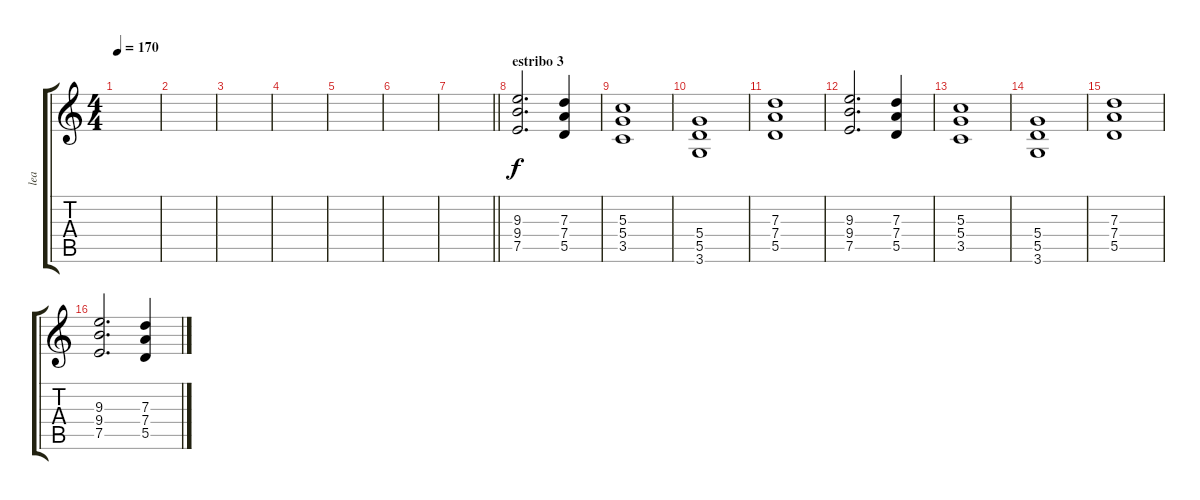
\track ("lea" "lea") {instrument distortionguitar}
\staff {score tabs}
\tuning (E4 B3 G3 D3 A2 E2) {hide}
\ts (4 4)
\tempo 170
\clef g2
\ks c
|
|
|
|
|
|
\barLineRight lightlight
|
\section ("" "estribo 3")
(9.3 9.4 7.5).2{d} (7.3 7.4 5.5).4 |
(5.3 5.4 3.5).1 |
(5.4 5.5 3.6).1 |
(7.3 7.4 5.5).1 |
(9.3 9.4 7.5).2{d} (7.3 7.4 5.5).4 |
(5.3 5.4 3.5).1 |
(5.4 5.5 3.6).1 |
(7.3 7.4 5.5).1 |
(9.3 9.4 7.5).2{d} (7.3 7.4 5.5).4
